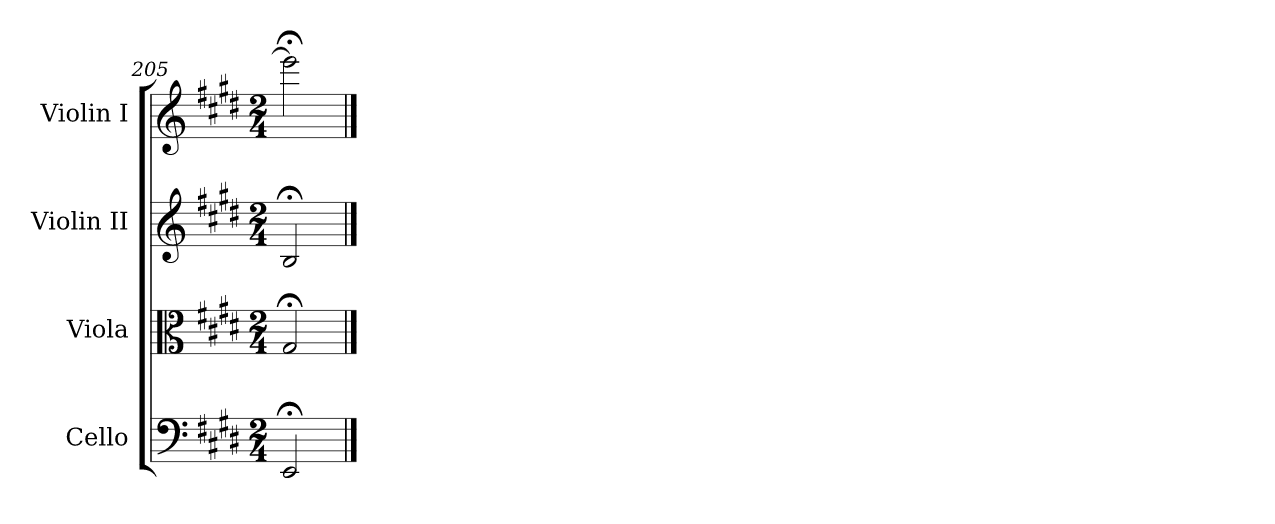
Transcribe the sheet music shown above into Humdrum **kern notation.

**kern	**kern	**kern	**kern
*part4	*part3	*part2	*part1
*staff4	*staff3	*staff2	*staff1
*I"Cello	*I"Viola	*I"Violin II	*I"Violin I
*	*I'Vla	*I'Vln	*I'Vln
*clefF4	*clefC3	*clefG2	*clefG2
*k[f#c#g#d#]	*k[f#c#g#d#]	*k[f#c#g#d#]	*k[f#c#g#d#]
*M2/4	*M2/4	*M2/4	*M2/4
=205	=205	=205	=205
2EE;</	2G#;</	2B;</	2eee;<\]
==	==	==	==
*-	*-	*-	*-
